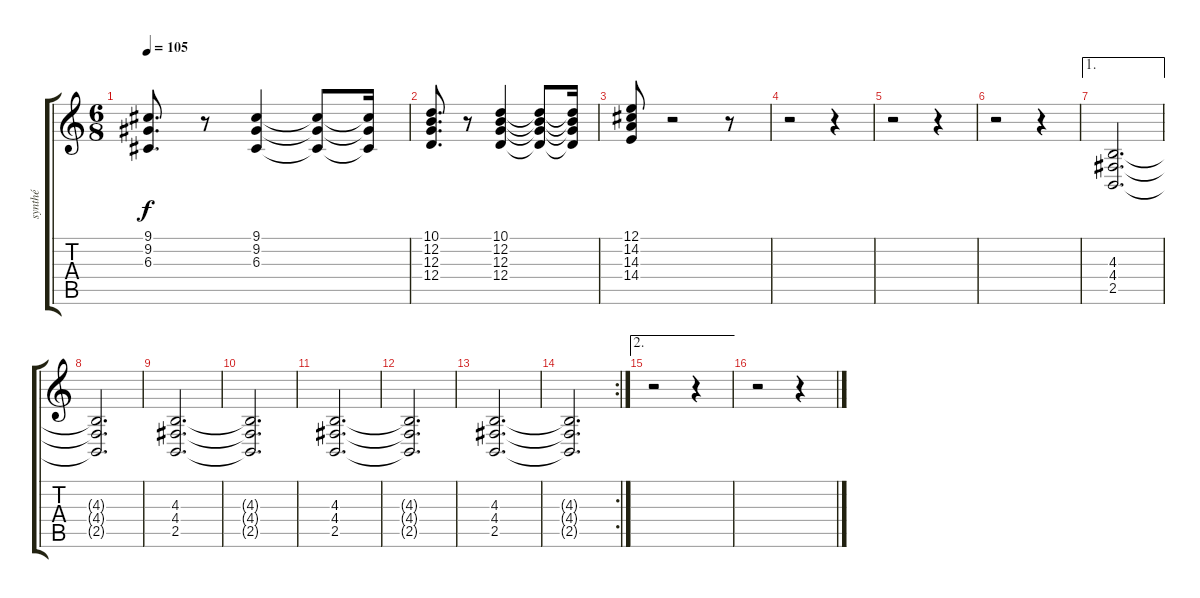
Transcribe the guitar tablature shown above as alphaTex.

\track ("synthé" "synthé") {instrument lead1square}
\staff {score tabs}
\tuning (E4 B3 G3 D3 A2 E2) {hide}
\ts (6 8)
\tempo 105
\clef g2
\ks c
(9.1 9.2 6.3).8{d dy f} r.8 (9.1 9.2 6.3).4 (9.1{t} 9.2{t} 6.3{t}).8 (9.1{t} 9.2{t} 6.3{t}).16 |
(10.1 12.2 12.3 12.4).8{d} r.8 (10.1 12.2 12.3 12.4).4 (10.1{t} 12.2{t} 12.3{t} 12.4{t}).8 (10.1{t} 12.2{t} 12.3{t} 12.4{t}).16 |
(12.1 14.2 14.3 14.4).8 r.2 r.8 |
r.2 r.4 |
r.2 r.4 |
r.2 r.4 |
\ae 1
(4.3 4.4 2.5).2{d} |
(4.3{t} 4.4{t} 2.5{t}).2{d} |
(4.3 4.4 2.5).2{d} |
(4.3{t} 4.4{t} 2.5{t}).2{d} |
(4.3 4.4 2.5).2{d} |
(4.3{t} 4.4{t} 2.5{t}).2{d} |
(4.3 4.4 2.5).2{d} |
\rc 2
(4.3{t} 4.4{t} 2.5{t}).2{d} |
\ae 2
r.2 r.4 |
r.2 r.4
